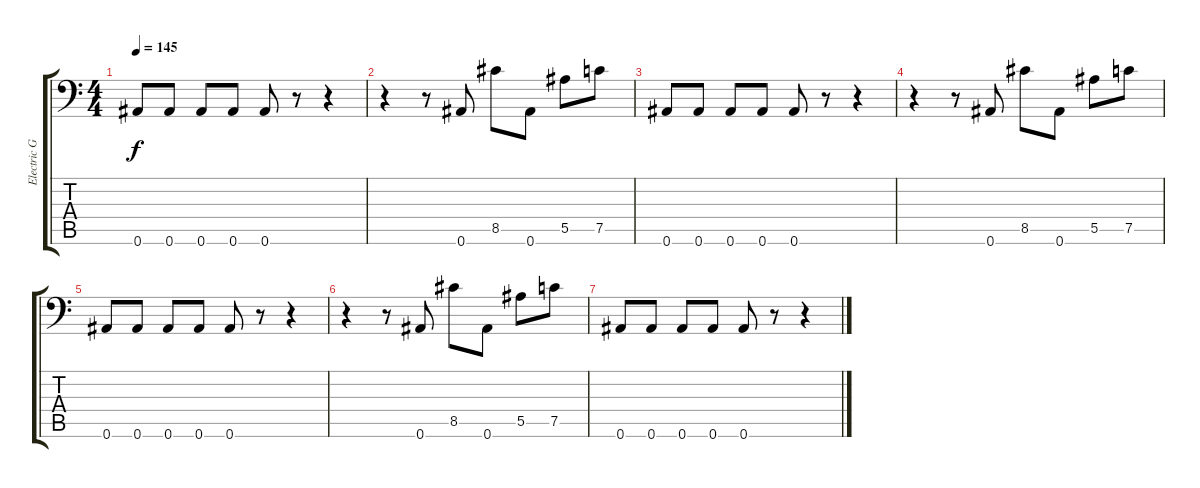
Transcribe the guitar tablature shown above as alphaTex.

\track ("Electric Guitar" "Electric G") {instrument distortionguitar}
\staff {score tabs}
\tuning (C4 G3 Eb3 Bb2 F2 Bb1) {hide}
\ts (4 4)
\tempo 145
\clef f4
\ks c
0.6.8{dy f} 0.6.8 0.6.8 0.6.8 0.6.8 r.8 r.4 |
r.4 r.8 0.6.8 8.5.8 0.6.8 5.5.8 7.5.8 |
0.6.8 0.6.8 0.6.8 0.6.8 0.6.8 r.8 r.4 |
r.4 r.8 0.6.8 8.5.8 0.6.8 5.5.8 7.5.8 |
0.6.8 0.6.8 0.6.8 0.6.8 0.6.8 r.8 r.4 |
r.4 r.8 0.6.8 8.5.8 0.6.8 5.5.8 7.5.8 |
0.6.8 0.6.8 0.6.8 0.6.8 0.6.8 r.8 r.4
